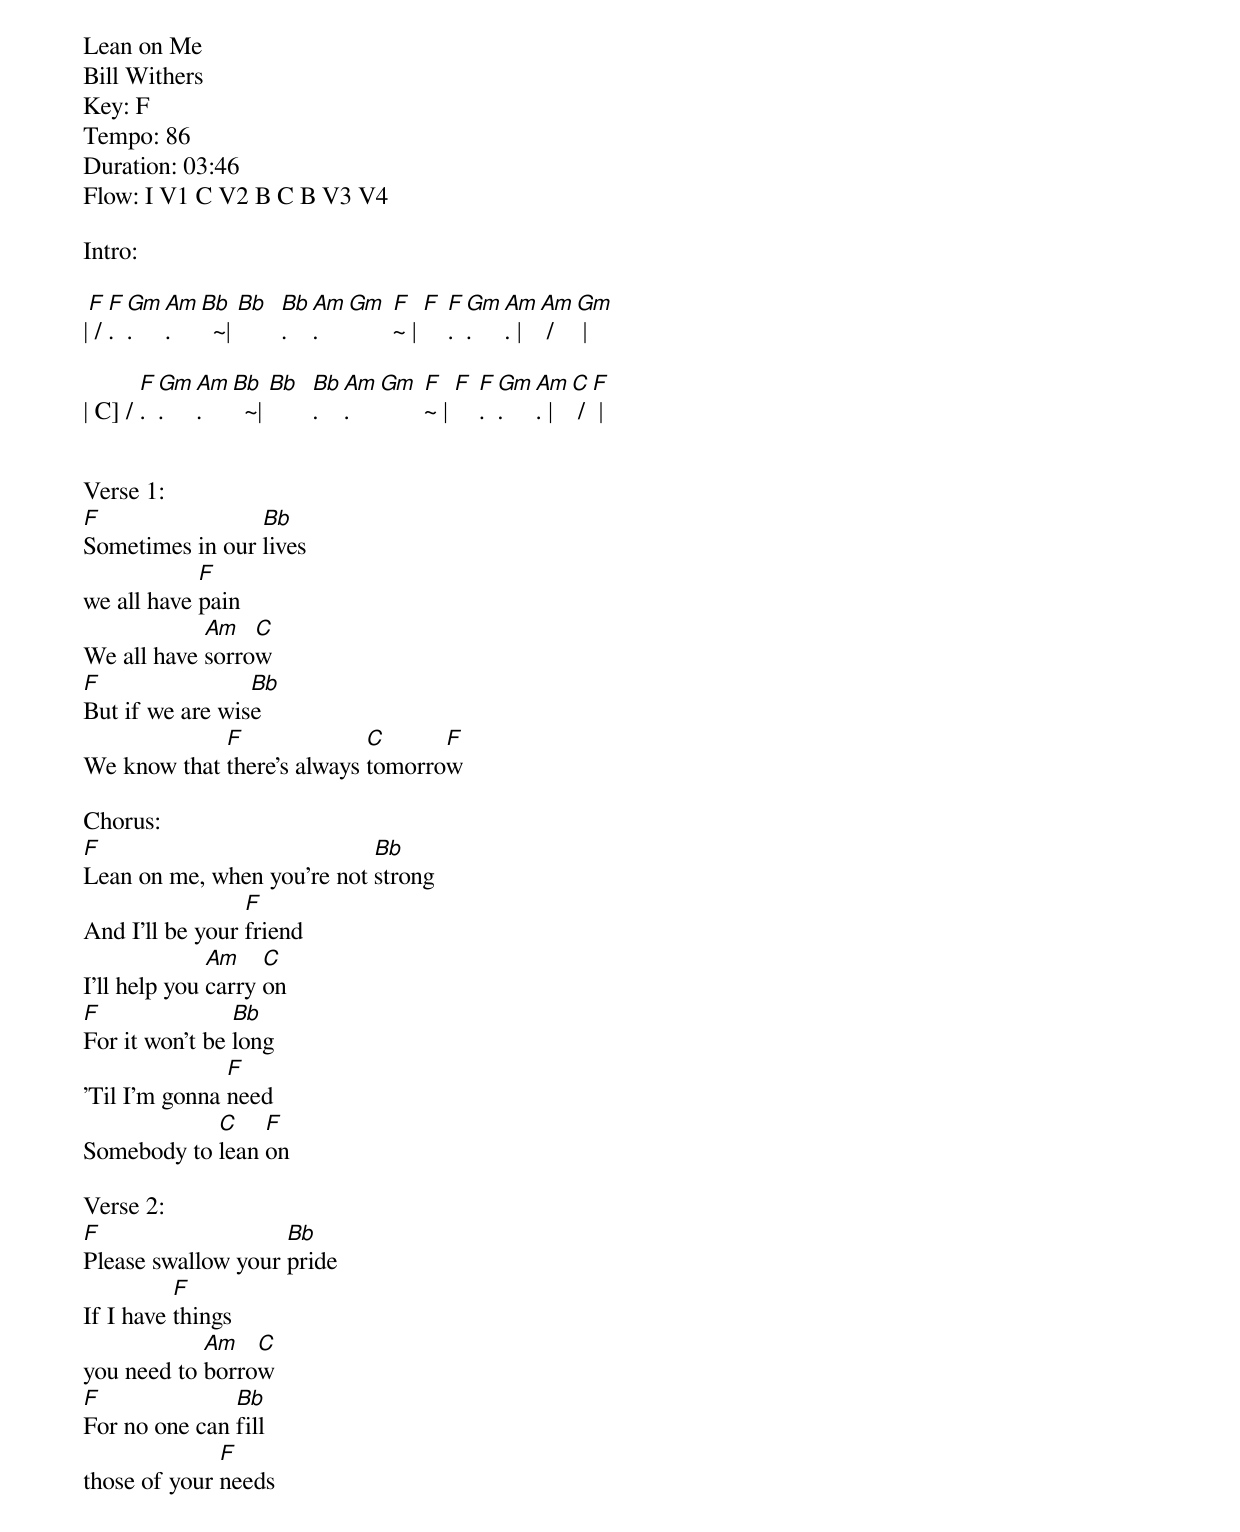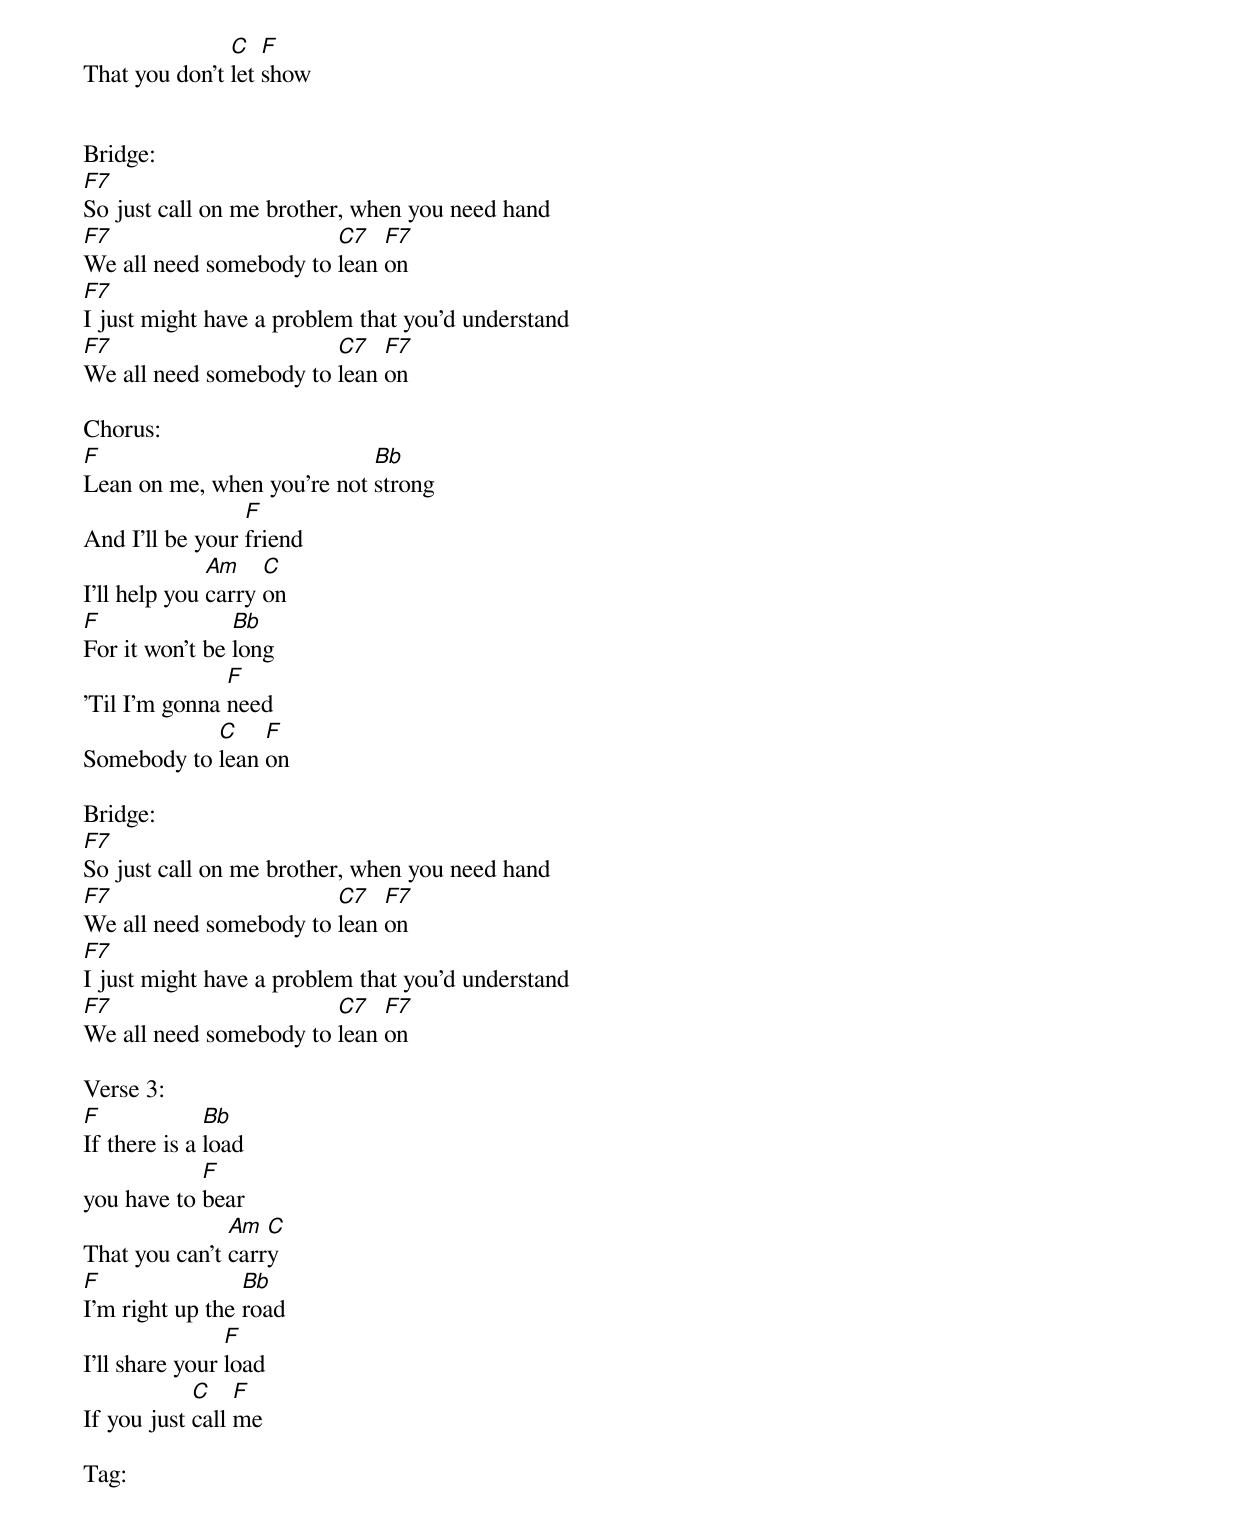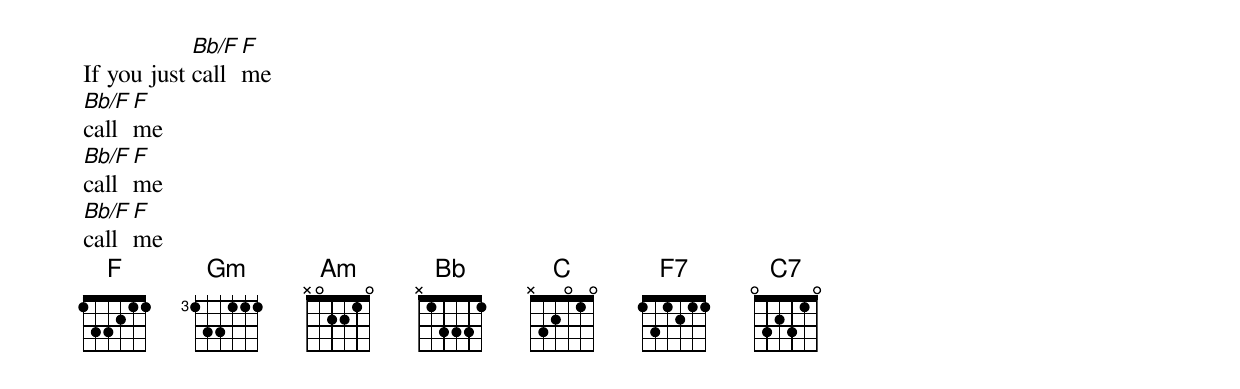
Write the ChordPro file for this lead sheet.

Lean on Me
Bill Withers
Key: F
Tempo: 86
Duration: 03:46
Flow: I V1 C V2 B C B V3 V4

Intro:

|[F] / [F]. [Gm]. [Am]. [Bb]  ~| [Bb]  [Bb].[Am].[Gm] [F]~ | [F] [F].[Gm]. [Am]. |[Am] / [Gm] |

| C] / [F]. [Gm]. [Am]. [Bb]  ~| [Bb]  [Bb].[Am].[Gm] [F]~ | [F] [F].[Gm]. [Am]. |[C] / [F] |


Verse 1:
[F]Sometimes in our [Bb]lives
we all have [F]pain
We all have [Am]sorro[C]w
[F]But if we are wis[Bb]e
We know that [F]there's always [C]tomorro[F]w

Chorus:
[F]Lean on me, when you're not [Bb]strong
And I'll be your [F]friend
I'll help you [Am]carry [C]on
[F]For it won't be [Bb]long
'Til I'm gonna [F]need
Somebody to [C]lean [F]on

Verse 2:
[F]Please swallow your [Bb]pride
If I have [F]things
you need to [Am]borro[C]w
[F]For no one can [Bb]fill
those of your [F]needs
That you don't [C]let [F]show


Bridge:
[F7]So just call on me brother, when you need hand
[F7]We all need somebody to [C7]lean [F7]on
[F7]I just might have a problem that you'd understand
[F7]We all need somebody to [C7]lean [F7]on

Chorus:
[F]Lean on me, when you're not [Bb]strong
And I'll be your [F]friend
I'll help you [Am]carry [C]on
[F]For it won't be [Bb]long
'Til I'm gonna [F]need
Somebody to [C]lean [F]on

Bridge:
[F7]So just call on me brother, when you need hand
[F7]We all need somebody to [C7]lean [F7]on
[F7]I just might have a problem that you'd understand
[F7]We all need somebody to [C7]lean [F7]on

Verse 3:
[F]If there is a [Bb]load
you have to [F]bear
That you can't [Am]carr[C]y
[F]I'm right up the [Bb]road
I'll share your [F]load
If you just [C]call [F]me

Tag:

If you just [Bb/F]call [F]me
[Bb/F]call [F]me
[Bb/F]call [F]me
[Bb/F]call [F]me
